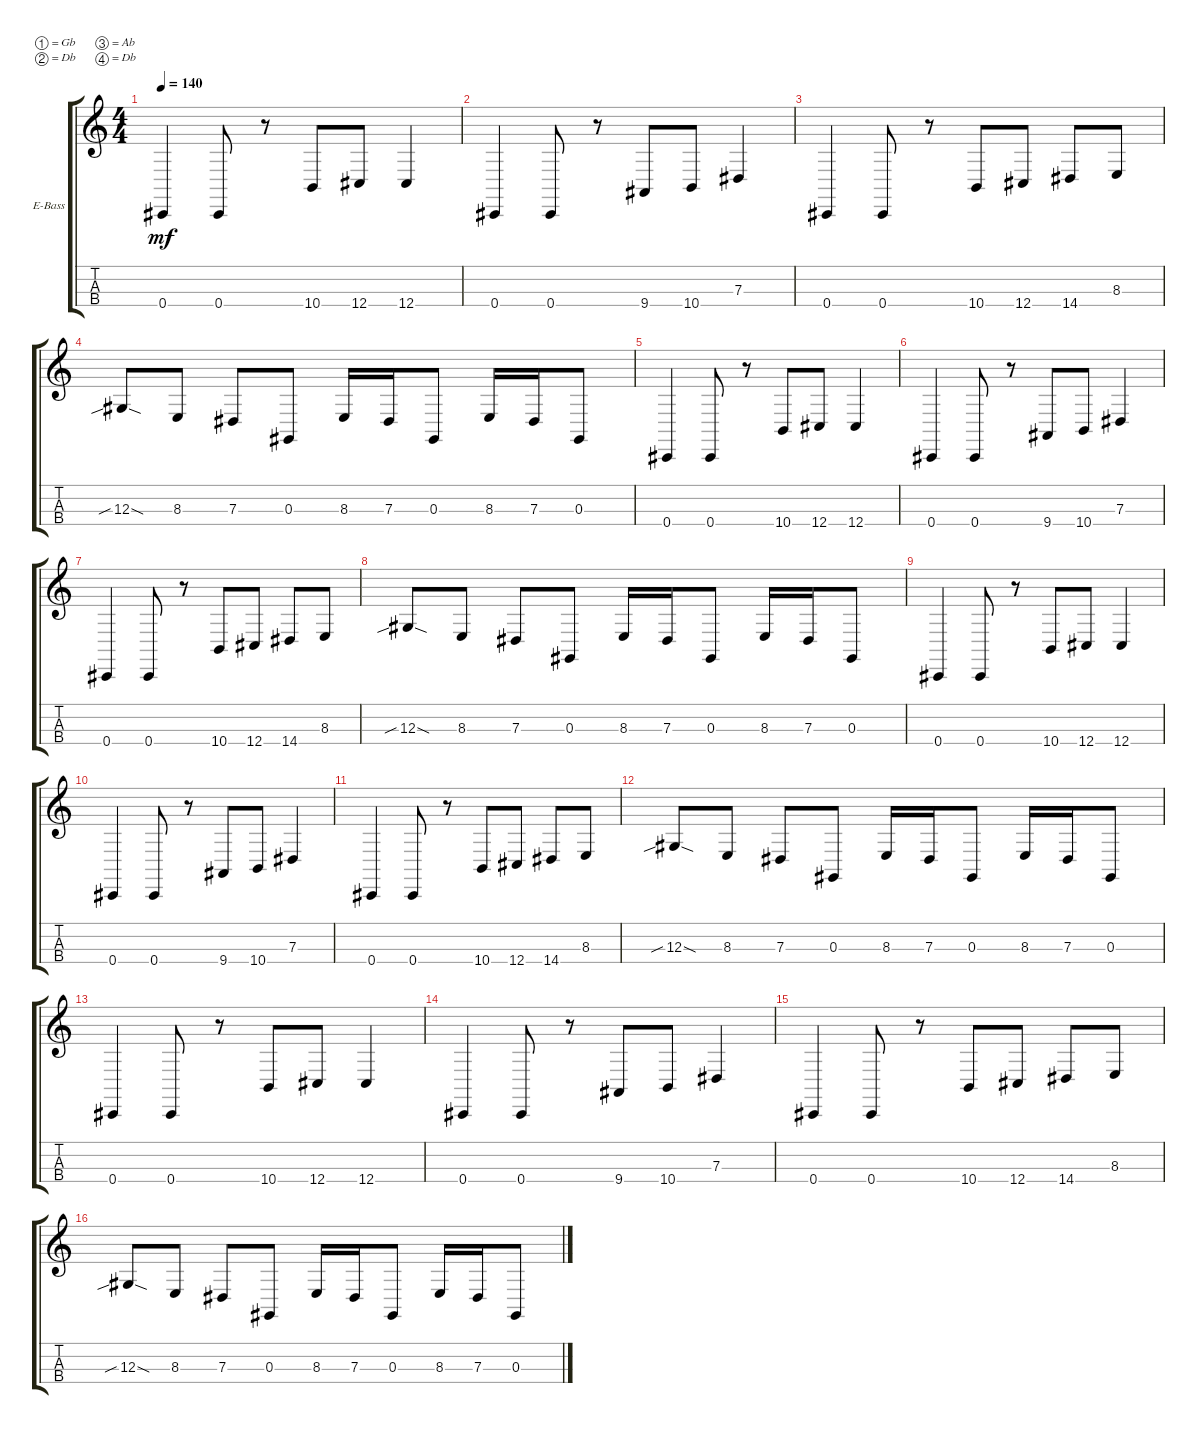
\defaultSystemsLayout 4
\bracketExtendMode groupsimilarinstruments
\firstSystemTrackNameOrientation horizontal
\otherSystemsTrackNameOrientation horizontal
\track ("Electric Bass" "E-Bass") {instrument electricbassfinger}
\staff {score tabs}
\tuning (Gb2 Db2 Ab1 Db1)
\ts (4 4)
\tempo 140
\clef g2
\ks c
0.4.4{dy mf} 0.4.8 r.8 10.4.8 12.4.8 12.4.4 |
0.4.4 0.4.8 r.8 9.4.8 10.4.8 7.3.4 |
0.4.4 0.4.8 r.8 10.4.8 12.4.8 14.4.8 8.3.8 |
12.3{sib sod}.8 8.3.8 7.3.8 0.3.8 8.3.16 7.3.16 0.3.8 8.3.16 7.3.16 0.3.8 |
0.4.4 0.4.8 r.8 10.4.8 12.4.8 12.4.4 |
0.4.4 0.4.8 r.8 9.4.8 10.4.8 7.3.4 |
0.4.4 0.4.8 r.8 10.4.8 12.4.8 14.4.8 8.3.8 |
12.3{sib sod}.8 8.3.8 7.3.8 0.3.8 8.3.16 7.3.16 0.3.8 8.3.16 7.3.16 0.3.8 |
0.4.4 0.4.8 r.8 10.4.8 12.4.8 12.4.4 |
0.4.4 0.4.8 r.8 9.4.8 10.4.8 7.3.4 |
0.4.4 0.4.8 r.8 10.4.8 12.4.8 14.4.8 8.3.8 |
12.3{sib sod}.8 8.3.8 7.3.8 0.3.8 8.3.16 7.3.16 0.3.8 8.3.16 7.3.16 0.3.8 |
0.4.4 0.4.8 r.8 10.4.8 12.4.8 12.4.4 |
0.4.4 0.4.8 r.8 9.4.8 10.4.8 7.3.4 |
0.4.4 0.4.8 r.8 10.4.8 12.4.8 14.4.8 8.3.8 |
12.3{sib sod}.8 8.3.8 7.3.8 0.3.8 8.3.16 7.3.16 0.3.8 8.3.16 7.3.16 0.3.8
